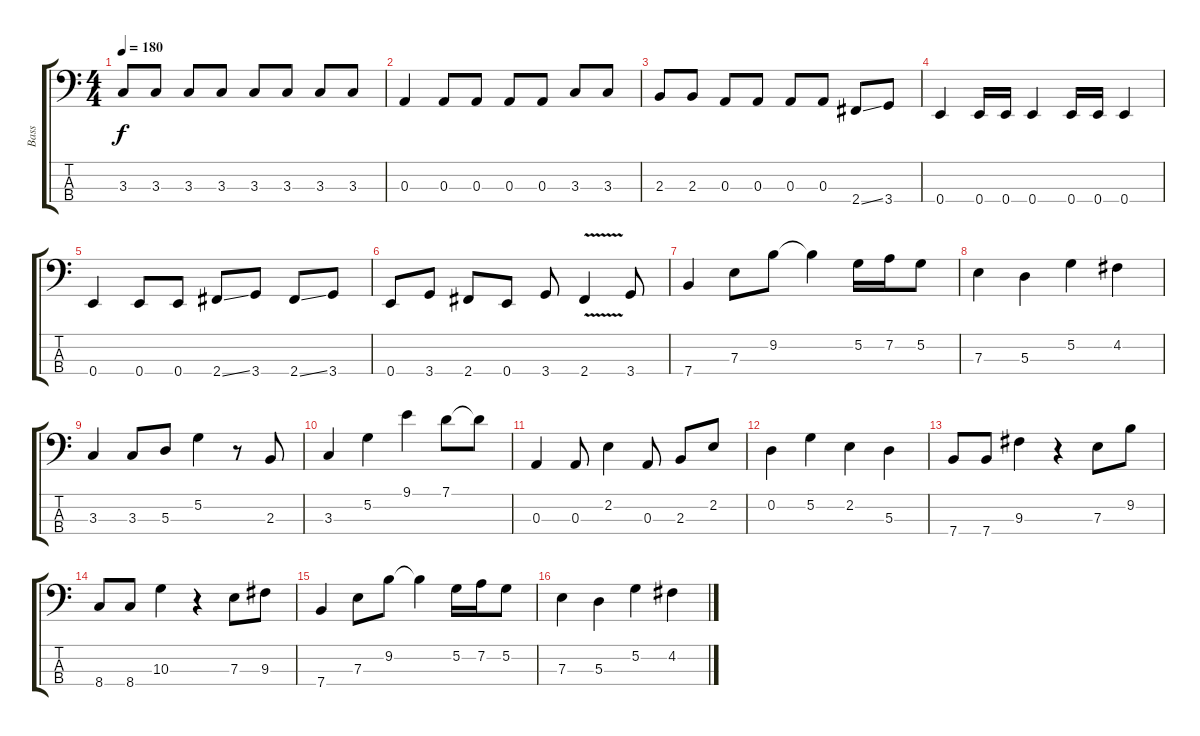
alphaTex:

\track ("Bass" "Bass") {instrument electricbasspick}
\staff {score tabs}
\tuning (G2 D2 A1 E1) {hide}
\ts (4 4)
\tempo 180
\clef f4
\ks c
3.3.8{dy f} 3.3.8 3.3.8 3.3.8 3.3.8 3.3.8 3.3.8 3.3.8 |
0.3.4 0.3.8 0.3.8 0.3.8 0.3.8 3.3.8 3.3.8 |
2.3.8 2.3.8 0.3.8 0.3.8 0.3.8 0.3.8 2.4{ss}.8 3.4.8 |
0.4.4 0.4.16 0.4.16 0.4.4 0.4.16 0.4.16 0.4.4 |
0.4.4 0.4.8 0.4.8 2.4{ss}.8 3.4.8 2.4{ss}.8 3.4.8 |
0.4.8 3.4.8 2.4.8 0.4.8 3.4.8 2.4{v}.4 3.4.8 |
7.4.4 7.3.8 9.2.8 9.2{t}.4 5.2.16 7.2.16 5.2.8 |
7.3.4 5.3.4 5.2.4 4.2.4 |
3.3.4 3.3.8 5.3.8 5.2.4 r.8 2.3.8 |
3.3.4 5.2.4 9.1.4 7.1.8 7.1{t}.8 |
0.3.4 0.3.8 2.2.4 0.3.8 2.3.8 2.2.8 |
0.2.4 5.2.4 2.2.4 5.3.4 |
7.4.8 7.4.8 9.3.4 r.4 7.3.8 9.2.8 |
8.4.8 8.4.8 10.3.4 r.4 7.3.8 9.3.8 |
7.4.4 7.3.8 9.2.8 9.2{t}.4 5.2.16 7.2.16 5.2.8 |
7.3.4 5.3.4 5.2.4 4.2.4
